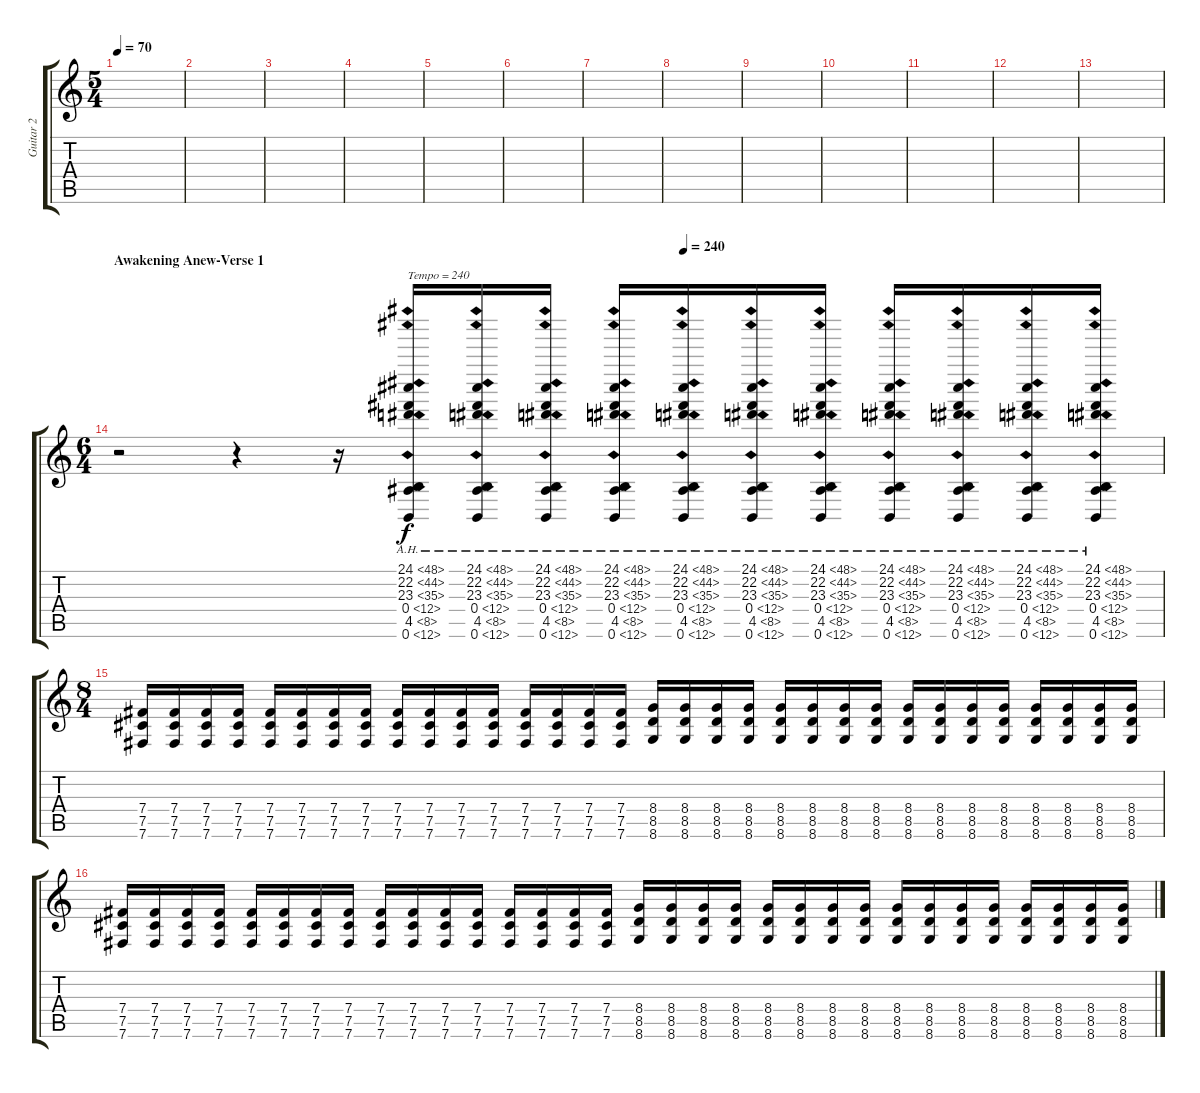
\track ("Guitar 2" "Guitar 2") {instrument overdrivenguitar}
\staff {score tabs}
\tuning (Db4 Ab3 E3 B2 Gb2 B1) {hide}
\ts (5 4)
\tempo 70
\clef g2
\ks c
|
|
|
|
|
|
|
|
|
|
|
|
|
\ts (6 4)
\section ("" "Awakening Anew-Verse 1")
\tempo (240 0.5416666666666666)
r.2 r.4 r.16 (24.1{ah 24} 22.2{ah 22} 23.3{ah 12} 0.4{ah 12} 4.5{ah 4} 0.6{ah 12}).16{txt "Tempo = 240"} (24.1{ah 24} 22.2{ah 22} 23.3{ah 12} 0.4{ah 12} 4.5{ah 4} 0.6{ah 12}).16 (24.1{ah 24} 22.2{ah 22} 23.3{ah 12} 0.4{ah 12} 4.5{ah 4} 0.6{ah 12}).16 (24.1{ah 24} 22.2{ah 22} 23.3{ah 12} 0.4{ah 12} 4.5{ah 4} 0.6{ah 12}).16 (24.1{ah 24} 22.2{ah 22} 23.3{ah 12} 0.4{ah 12} 4.5{ah 4} 0.6{ah 12}).16 (24.1{ah 24} 22.2{ah 22} 23.3{ah 12} 0.4{ah 12} 4.5{ah 4} 0.6{ah 12}).16 (24.1{ah 24} 22.2{ah 22} 23.3{ah 12} 0.4{ah 12} 4.5{ah 4} 0.6{ah 12}).16 (24.1{ah 24} 22.2{ah 22} 23.3{ah 12} 0.4{ah 12} 4.5{ah 4} 0.6{ah 12}).16 (24.1{ah 24} 22.2{ah 22} 23.3{ah 12} 0.4{ah 12} 4.5{ah 4} 0.6{ah 12}).16 (24.1{ah 24} 22.2{ah 22} 23.3{ah 12} 0.4{ah 12} 4.5{ah 4} 0.6{ah 12}).16 (24.1{ah 24} 22.2{ah 22} 23.3{ah 12} 0.4{ah 12} 4.5{ah 4} 0.6{ah 12}).16 |
\ts (8 4)
(7.4 7.5 7.6).16 (7.4 7.5 7.6).16 (7.4 7.5 7.6).16 (7.4 7.5 7.6).16 (7.4 7.5 7.6).16 (7.4 7.5 7.6).16 (7.4 7.5 7.6).16 (7.4 7.5 7.6).16 (7.4 7.5 7.6).16 (7.4 7.5 7.6).16 (7.4 7.5 7.6).16 (7.4 7.5 7.6).16 (7.4 7.5 7.6).16 (7.4 7.5 7.6).16 (7.4 7.5 7.6).16 (7.4 7.5 7.6).16 (8.4 8.5 8.6).16 (8.4 8.5 8.6).16 (8.4 8.5 8.6).16 (8.4 8.5 8.6).16 (8.4 8.5 8.6).16 (8.4 8.5 8.6).16 (8.4 8.5 8.6).16 (8.4 8.5 8.6).16 (8.4 8.5 8.6).16 (8.4 8.5 8.6).16 (8.4 8.5 8.6).16 (8.4 8.5 8.6).16 (8.4 8.5 8.6).16 (8.4 8.5 8.6).16 (8.4 8.5 8.6).16 (8.4 8.5 8.6).16 |
(7.4 7.5 7.6).16 (7.4 7.5 7.6).16 (7.4 7.5 7.6).16 (7.4 7.5 7.6).16 (7.4 7.5 7.6).16 (7.4 7.5 7.6).16 (7.4 7.5 7.6).16 (7.4 7.5 7.6).16 (7.4 7.5 7.6).16 (7.4 7.5 7.6).16 (7.4 7.5 7.6).16 (7.4 7.5 7.6).16 (7.4 7.5 7.6).16 (7.4 7.5 7.6).16 (7.4 7.5 7.6).16 (7.4 7.5 7.6).16 (8.4 8.5 8.6).16 (8.4 8.5 8.6).16 (8.4 8.5 8.6).16 (8.4 8.5 8.6).16 (8.4 8.5 8.6).16 (8.4 8.5 8.6).16 (8.4 8.5 8.6).16 (8.4 8.5 8.6).16 (8.4 8.5 8.6).16 (8.4 8.5 8.6).16 (8.4 8.5 8.6).16 (8.4 8.5 8.6).16 (8.4 8.5 8.6).16 (8.4 8.5 8.6).16 (8.4 8.5 8.6).16 (8.4 8.5 8.6).16
